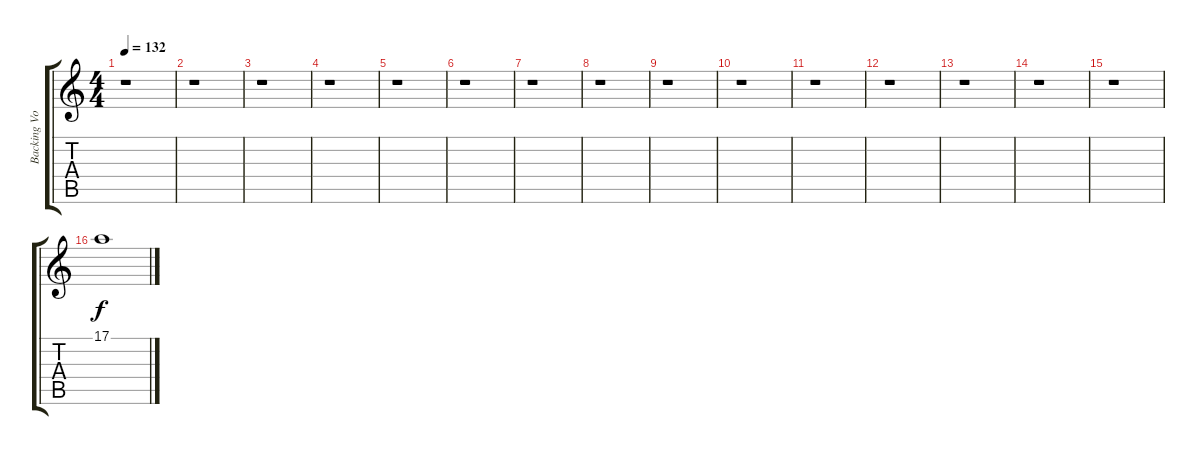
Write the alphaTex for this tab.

\track ("Backing Vocals" "Backing Vo") {instrument ocarina}
\staff {score tabs}
\tuning (E4 B3 G3 D3 A2 E2) {hide}
\ts (4 4)
\tempo 132
\clef g2
\ks c
r.1{dy f} |
r.1 |
r.1 |
r.1 |
r.1 |
r.1 |
r.1 |
r.1 |
r.1 |
r.1 |
r.1 |
r.1 |
r.1 |
r.1 |
r.1 |
17.1{ss}.1{instrument ocarina}
